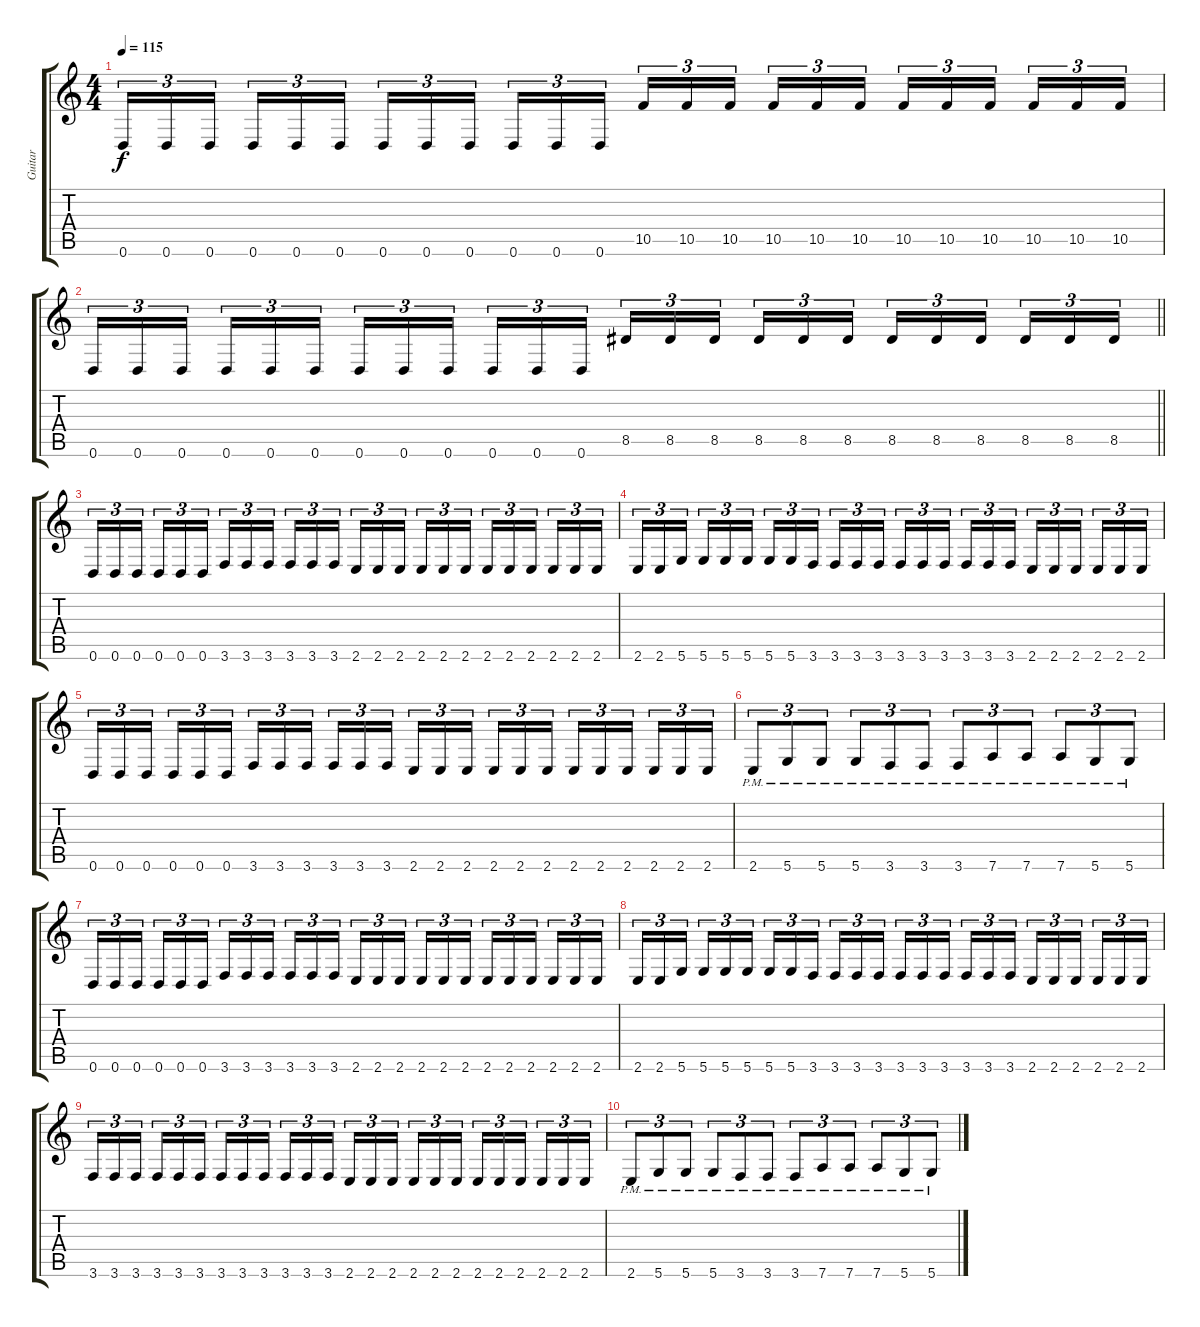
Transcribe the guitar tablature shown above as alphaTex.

\track ("Guitar" "Guitar") {instrument distortionguitar}
\staff {score tabs}
\tuning (D4 A3 F3 C3 G2 D2) {hide}
\ts (4 4)
\tempo 115
\clef g2
\ks c
0.6.16{tu (3 2) dy f} 0.6.16{tu (3 2)} 0.6.16{tu (3 2) beam splitsecondary} 0.6.16{tu (3 2)} 0.6.16{tu (3 2)} 0.6.16{tu (3 2)} 0.6.16{tu (3 2)} 0.6.16{tu (3 2)} 0.6.16{tu (3 2) beam splitsecondary} 0.6.16{tu (3 2)} 0.6.16{tu (3 2)} 0.6.16{tu (3 2)} 10.5.16{tu (3 2)} 10.5.16{tu (3 2)} 10.5.16{tu (3 2) beam splitsecondary} 10.5.16{tu (3 2)} 10.5.16{tu (3 2)} 10.5.16{tu (3 2)} 10.5.16{tu (3 2)} 10.5.16{tu (3 2)} 10.5.16{tu (3 2) beam splitsecondary} 10.5.16{tu (3 2)} 10.5.16{tu (3 2)} 10.5.16{tu (3 2)} |
\barLineRight lightlight
0.6.16{tu (3 2)} 0.6.16{tu (3 2)} 0.6.16{tu (3 2) beam splitsecondary} 0.6.16{tu (3 2)} 0.6.16{tu (3 2)} 0.6.16{tu (3 2)} 0.6.16{tu (3 2)} 0.6.16{tu (3 2)} 0.6.16{tu (3 2) beam splitsecondary} 0.6.16{tu (3 2)} 0.6.16{tu (3 2)} 0.6.16{tu (3 2)} 8.5.16{tu (3 2)} 8.5.16{tu (3 2)} 8.5.16{tu (3 2) beam splitsecondary} 8.5.16{tu (3 2)} 8.5.16{tu (3 2)} 8.5.16{tu (3 2)} 8.5.16{tu (3 2)} 8.5.16{tu (3 2)} 8.5.16{tu (3 2) beam splitsecondary} 8.5.16{tu (3 2)} 8.5.16{tu (3 2)} 8.5.16{tu (3 2)} |
\section ("" "")
0.6.16{tu (3 2)} 0.6.16{tu (3 2)} 0.6.16{tu (3 2) beam splitsecondary} 0.6.16{tu (3 2)} 0.6.16{tu (3 2)} 0.6.16{tu (3 2)} 3.6.16{tu (3 2)} 3.6.16{tu (3 2)} 3.6.16{tu (3 2) beam splitsecondary} 3.6.16{tu (3 2)} 3.6.16{tu (3 2)} 3.6.16{tu (3 2)} 2.6.16{tu (3 2)} 2.6.16{tu (3 2)} 2.6.16{tu (3 2) beam splitsecondary} 2.6.16{tu (3 2)} 2.6.16{tu (3 2)} 2.6.16{tu (3 2)} 2.6.16{tu (3 2)} 2.6.16{tu (3 2)} 2.6.16{tu (3 2) beam splitsecondary} 2.6.16{tu (3 2)} 2.6.16{tu (3 2)} 2.6.16{tu (3 2)} |
2.6.16{tu (3 2)} 2.6.16{tu (3 2)} 5.6.16{tu (3 2) beam splitsecondary} 5.6.16{tu (3 2)} 5.6.16{tu (3 2)} 5.6.16{tu (3 2)} 5.6.16{tu (3 2)} 5.6.16{tu (3 2)} 3.6.16{tu (3 2) beam splitsecondary} 3.6.16{tu (3 2)} 3.6.16{tu (3 2)} 3.6.16{tu (3 2)} 3.6.16{tu (3 2)} 3.6.16{tu (3 2)} 3.6.16{tu (3 2) beam splitsecondary} 3.6.16{tu (3 2)} 3.6.16{tu (3 2)} 3.6.16{tu (3 2)} 2.6.16{tu (3 2)} 2.6.16{tu (3 2)} 2.6.16{tu (3 2) beam splitsecondary} 2.6.16{tu (3 2)} 2.6.16{tu (3 2)} 2.6.16{tu (3 2)} |
0.6.16{tu (3 2)} 0.6.16{tu (3 2)} 0.6.16{tu (3 2) beam splitsecondary} 0.6.16{tu (3 2)} 0.6.16{tu (3 2)} 0.6.16{tu (3 2)} 3.6.16{tu (3 2)} 3.6.16{tu (3 2)} 3.6.16{tu (3 2) beam splitsecondary} 3.6.16{tu (3 2)} 3.6.16{tu (3 2)} 3.6.16{tu (3 2)} 2.6.16{tu (3 2)} 2.6.16{tu (3 2)} 2.6.16{tu (3 2) beam splitsecondary} 2.6.16{tu (3 2)} 2.6.16{tu (3 2)} 2.6.16{tu (3 2)} 2.6.16{tu (3 2)} 2.6.16{tu (3 2)} 2.6.16{tu (3 2) beam splitsecondary} 2.6.16{tu (3 2)} 2.6.16{tu (3 2)} 2.6.16{tu (3 2)} |
2.6{pm}.8{tu (3 2)} 5.6{pm}.8{tu (3 2)} 5.6{pm}.8{tu (3 2)} 5.6{pm}.8{tu (3 2)} 3.6{pm}.8{tu (3 2)} 3.6{pm}.8{tu (3 2)} 3.6{pm}.8{tu (3 2)} 7.6{pm}.8{tu (3 2)} 7.6{pm}.8{tu (3 2)} 7.6{pm}.8{tu (3 2)} 5.6{pm}.8{tu (3 2)} 5.6{pm}.8{tu (3 2)} |
0.6.16{tu (3 2)} 0.6.16{tu (3 2)} 0.6.16{tu (3 2) beam splitsecondary} 0.6.16{tu (3 2)} 0.6.16{tu (3 2)} 0.6.16{tu (3 2)} 3.6.16{tu (3 2)} 3.6.16{tu (3 2)} 3.6.16{tu (3 2) beam splitsecondary} 3.6.16{tu (3 2)} 3.6.16{tu (3 2)} 3.6.16{tu (3 2)} 2.6.16{tu (3 2)} 2.6.16{tu (3 2)} 2.6.16{tu (3 2) beam splitsecondary} 2.6.16{tu (3 2)} 2.6.16{tu (3 2)} 2.6.16{tu (3 2)} 2.6.16{tu (3 2)} 2.6.16{tu (3 2)} 2.6.16{tu (3 2) beam splitsecondary} 2.6.16{tu (3 2)} 2.6.16{tu (3 2)} 2.6.16{tu (3 2)} |
2.6.16{tu (3 2)} 2.6.16{tu (3 2)} 5.6.16{tu (3 2) beam splitsecondary} 5.6.16{tu (3 2)} 5.6.16{tu (3 2)} 5.6.16{tu (3 2)} 5.6.16{tu (3 2)} 5.6.16{tu (3 2)} 3.6.16{tu (3 2) beam splitsecondary} 3.6.16{tu (3 2)} 3.6.16{tu (3 2)} 3.6.16{tu (3 2)} 3.6.16{tu (3 2)} 3.6.16{tu (3 2)} 3.6.16{tu (3 2) beam splitsecondary} 3.6.16{tu (3 2)} 3.6.16{tu (3 2)} 3.6.16{tu (3 2)} 2.6.16{tu (3 2)} 2.6.16{tu (3 2)} 2.6.16{tu (3 2) beam splitsecondary} 2.6.16{tu (3 2)} 2.6.16{tu (3 2)} 2.6.16{tu (3 2)} |
3.6.16{tu (3 2)} 3.6.16{tu (3 2)} 3.6.16{tu (3 2) beam splitsecondary} 3.6.16{tu (3 2)} 3.6.16{tu (3 2)} 3.6.16{tu (3 2)} 3.6.16{tu (3 2)} 3.6.16{tu (3 2)} 3.6.16{tu (3 2) beam splitsecondary} 3.6.16{tu (3 2)} 3.6.16{tu (3 2)} 3.6.16{tu (3 2)} 2.6.16{tu (3 2)} 2.6.16{tu (3 2)} 2.6.16{tu (3 2) beam splitsecondary} 2.6.16{tu (3 2)} 2.6.16{tu (3 2)} 2.6.16{tu (3 2)} 2.6.16{tu (3 2)} 2.6.16{tu (3 2)} 2.6.16{tu (3 2) beam splitsecondary} 2.6.16{tu (3 2)} 2.6.16{tu (3 2)} 2.6.16{tu (3 2)} |
2.6{pm}.8{tu (3 2)} 5.6{pm}.8{tu (3 2)} 5.6{pm}.8{tu (3 2)} 5.6{pm}.8{tu (3 2)} 3.6{pm}.8{tu (3 2)} 3.6{pm}.8{tu (3 2)} 3.6{pm}.8{tu (3 2)} 7.6{pm}.8{tu (3 2)} 7.6{pm}.8{tu (3 2)} 7.6{pm}.8{tu (3 2)} 5.6{pm}.8{tu (3 2)} 5.6{pm}.8{tu (3 2)}
